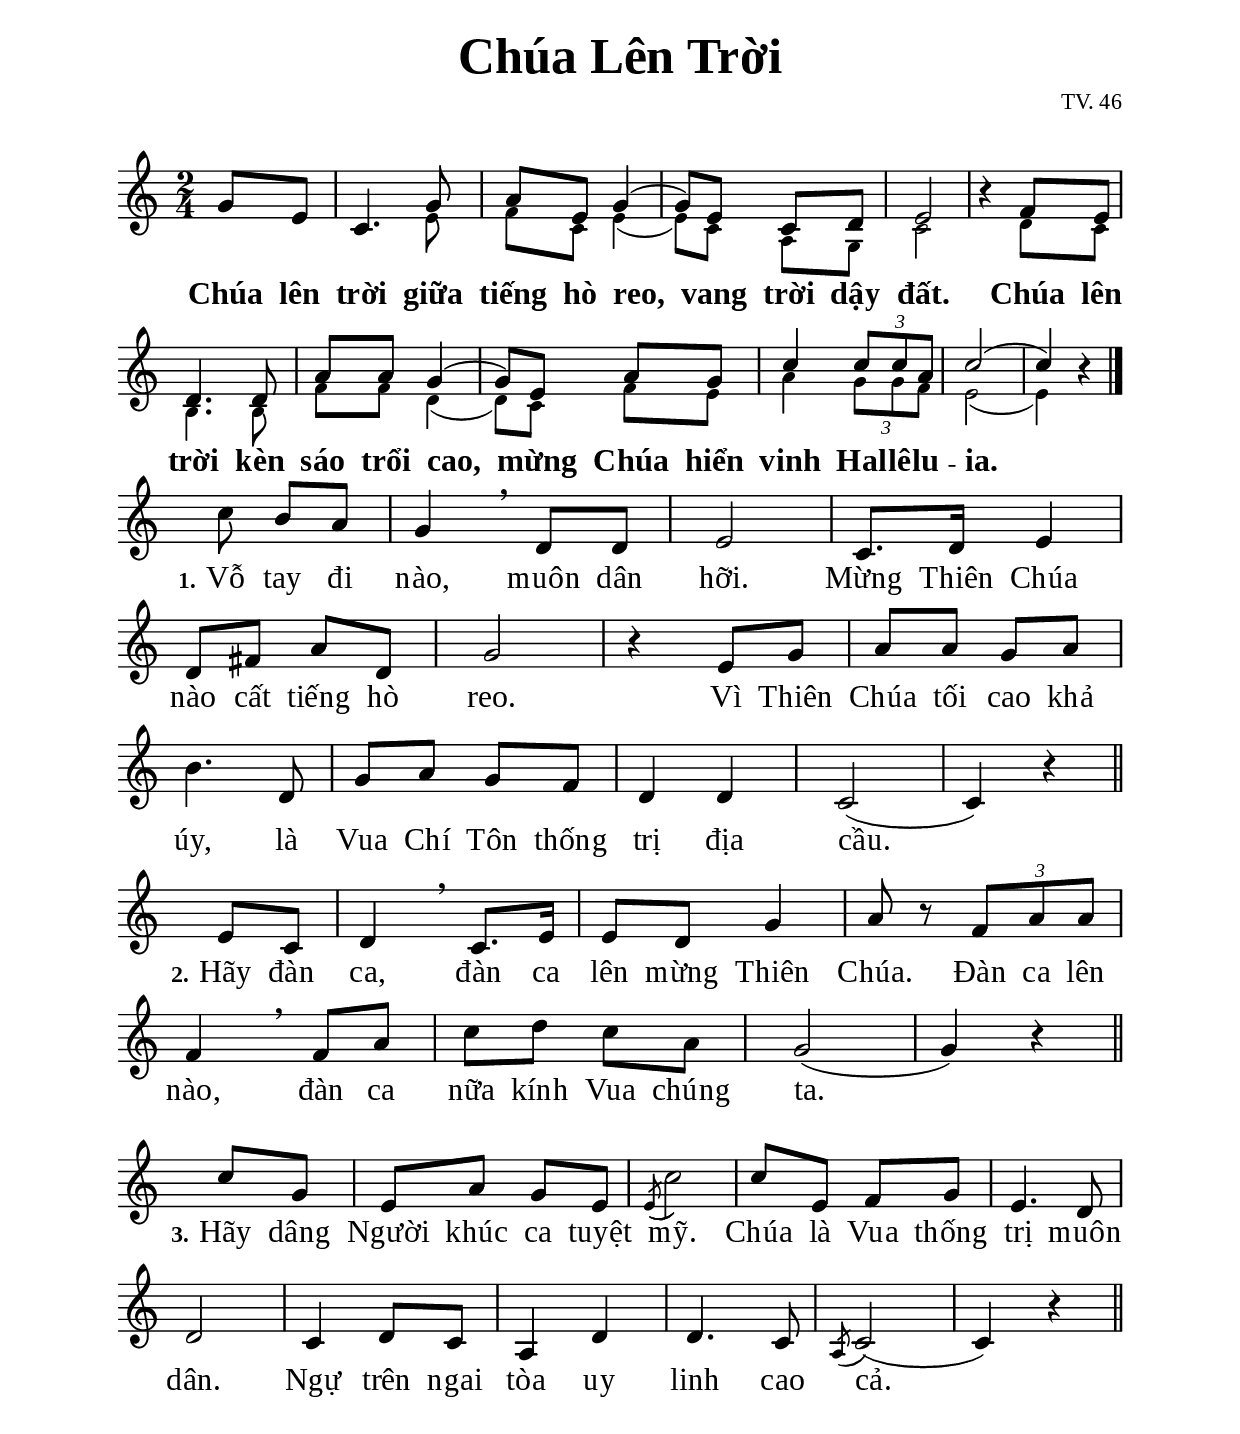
% Cài đặt chung
\version "2.20.0"
\include "english.ly"

\header {
  title = \markup { \fontsize #3 "Chúa Lên Trời" }
  composer = "TV. 46"
  arranger = " "
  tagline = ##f
}

\paper {
  #(set-paper-size "a4")
  top-margin = 10\mm
  bottom-margin = 10\mm
  left-margin = 20\mm
  right-margin = 20\mm
  indent = #0
  #(define fonts
    (make-pango-font-tree
      "Liberation Serif"
      "Liberation Serif"
      "Liberation Serif"
      (/ 20 20)))
  page-count = #1
}

% Nhạc điệp khúc
nhacDiepKhucSop = \relative c'' {
  \partial 4 g8 e |
  c4. g'8 |
  a e g4 ( |
  g8) e c d |
  e2 |
  r4 f8 e |
  d4. d8 |
  a' a g4 ( |
  g8) e a g |
  c4 \tuplet 3/2 { c8 c a } |
  c2 ( |
  c4) r \bar "|."
}

nhacDiepKhucBas = \relative c' {
  \override NoteHead.font-size = #-2
  \skip 4
  \skip 4. e8 |
  f c e4 ( |
  e8) c a g |
  c2 |
  r4 d8 c |
  b4. b8 |
  f' f d4 ( |
  d8) c f e |
  a4 \tuplet 3/2 { g8 g f } |
  e2 ( |
  e4) r
}

% Nhạc phiên khúc
nhacPhienKhucMot = \relative c'' {
  \partial 4. c8 b a |
  g4 \breathe d8 d |
  e2 |
  c8. d16 e4 
  d8 fs a d, |
  g2 |
  r4 e8 g |
  a a g a |
  b4. d,8 |
  g a g f |
  d4 d |
  c2 ( |
  c4) r \bar "||"
}

nhacPhienKhucHai = \relative c' {
  \partial 4 e8 c |
  d4 \breathe c8. e16 |
  e8 d g4 |
  a8 r \tuplet 3/2 { f8 a a } |
  f4 \breathe f8 a |
  c d c a |
  g2 ( |
  g4) r \bar "||"
}

nhacPhienKhucBa = \relative c'' {
  \partial 4 c8 g |
  e a g e |
  \acciaccatura e8 (c'2) |
  c8 e, f g |
  e4. d8 |
  d2 |
  c4 d8 c |
  a4 d |
  d4. c8 |
  \acciaccatura a8 c2 ( |
  c4) r \bar "||"
}

% Lời điệp khúc
loiDiepKhuc = \lyricmode {
  Chúa lên trời giữa tiếng hò reo, vang trời dậy đất.
  Chúa lên trời kèn sáo trổi cao, mừng Chúa hiển vinh
  Hal -- lê -- lu -- ia.
}

% Lời phiên khúc
loiPhienKhucMot = \lyricmode {
  \set stanza = #"1."
  Vỗ tay đi nào, muôn dân hỡi.
  Mừng Thiên Chúa nào cất tiếng hò reo.
  Vì Thiên Chúa tối cao khả úy,
  là Vua Chí Tôn thống trị địa cầu.
}

loiPhienKhucHai = \lyricmode {
  \set stanza = #"2."
  Hãy đàn ca, đàn ca lên mừng Thiên Chúa.
  Đàn ca lên nào, đàn ca nữa kính Vua chúng ta.
}

loiPhienKhucBa = \lyricmode {
  \set stanza = #"3."
  Hãy dâng Người khúc ca tuyệt mỹ.
  Chúa là Vua thống trị muôn dân.
  Ngự trên ngai tòa uy linh cao cả.
}


% Dàn trang
\score {
  \new ChoirStaff <<
    \new Staff = diepKhuc \with {
        \consists "Merge_rests_engraver"
        \magnifyStaff #(magstep +1)
      }
      <<
      \new Voice = beSop {
        \voiceOne \key c \major \time 2/4 \nhacDiepKhucSop
      }
      \new Voice = beBas {
        \voiceTwo \key c \major \time 2/4 \nhacDiepKhucBas
      }
    >>
    \new Lyrics \lyricsto beSop \loiDiepKhuc
  >>
  \layout {
    \override Lyrics.LyricText.font-series = #'bold
    \override Lyrics.LyricText.font-size = #+3
    \override Lyrics.LyricSpace.minimum-distance = #1.5
    \override Score.BarNumber.break-visibility = ##(#f #f #f)
    \override Score.SpacingSpanner.uniform-stretching = ##t
  }
}

\score {
  \new ChoirStaff <<
    \new Staff = phienKhuc \with {
        \magnifyStaff #(magstep +1)
      }
      <<
      \new Voice = beSop {
        \key c \major \time 2/4 \nhacPhienKhucMot
      }
    >>
    \new Lyrics \lyricsto beSop \loiPhienKhucMot
  >>
  \layout {
    \override Staff.TimeSignature.transparent = ##t
    \override Lyrics.LyricText.font-size = #+3
    \override Lyrics.LyricSpace.minimum-distance = #1.5
    \override Score.BarNumber.break-visibility = ##(#f #f #f)
    \override Score.SpacingSpanner.uniform-stretching = ##t
  }
}

\score {
  \new ChoirStaff <<
    \new Staff = phienKhuc \with {
        \magnifyStaff #(magstep +1)
      }
      <<
      \new Voice = beSop {
        \key c \major \time 2/4 \nhacPhienKhucHai
      }
    >>
    \new Lyrics \lyricsto beSop \loiPhienKhucHai
  >>
  \layout {
    \override Staff.TimeSignature.transparent = ##t
    \override Lyrics.LyricText.font-size = #+3
    \override Lyrics.LyricSpace.minimum-distance = #1.5
    \override Score.BarNumber.break-visibility = ##(#f #f #f)
    \override Score.SpacingSpanner.uniform-stretching = ##t
  }
}

\score {
  \new ChoirStaff <<
    \new Staff = phienKhuc \with {
        \magnifyStaff #(magstep +1)
      }
      <<
      \new Voice = beSop {
        \key c \major \time 2/4 \nhacPhienKhucBa
      }
    >>
    \new Lyrics \lyricsto beSop \loiPhienKhucBa
  >>
  \layout {
    \override Staff.TimeSignature.transparent = ##t
    \override Lyrics.LyricText.font-size = #+3
    \override Lyrics.LyricSpace.minimum-distance = #1.5
    \override Score.BarNumber.break-visibility = ##(#f #f #f)
    \override Score.SpacingSpanner.uniform-stretching = ##t
  }
}
